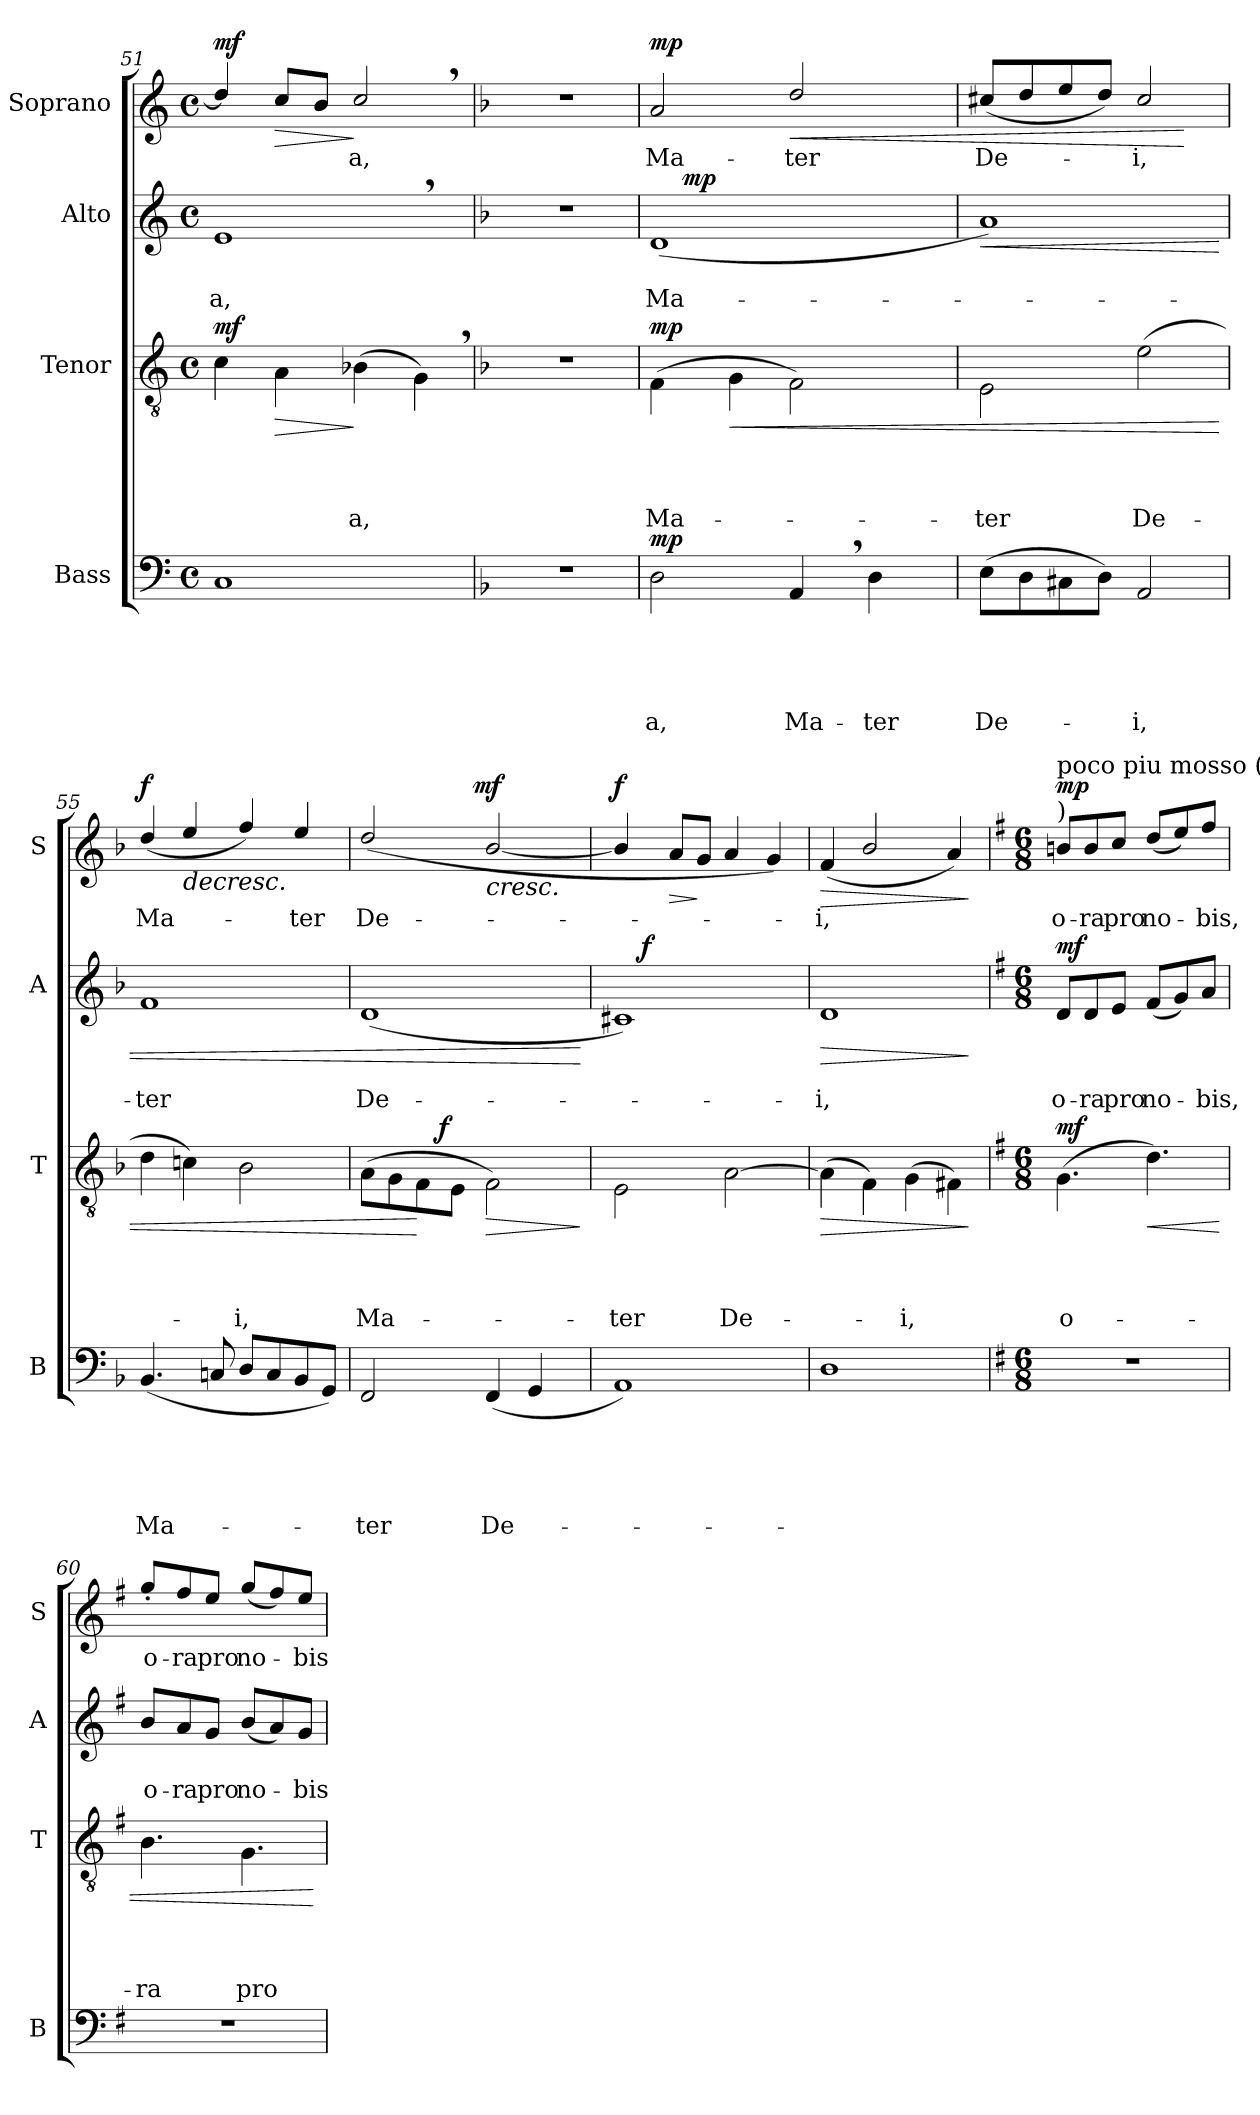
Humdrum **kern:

**kern	**text	**text	**text	**text	**text	**dynam	**kern	**text	**text	**text	**text	**dynam	**kern	**text	**text	**dynam	**kern	**text	**dynam
*part4	*part4	*part4	*part4	*part4	*part4	*part4	*part3	*part3	*part3	*part3	*part3	*part3	*part2	*part2	*part2	*part2	*part1	*part1	*part1
*staff4	*staff4	*staff4	*staff4	*staff4	*staff4	*staff4	*staff3	*staff3	*staff3	*staff3	*staff3	*staff3	*staff2	*staff2	*staff2	*staff2	*staff1	*staff1	*staff1
*I"Bass	*	*	*	*	*	*	*I"Tenor	*	*	*	*	*	*I"Alto	*	*	*	*I"Soprano	*	*
*I'B	*	*	*	*	*	*	*I'T	*	*	*	*	*	*I'A	*	*	*	*I'S	*	*
*clefF4	*	*	*	*	*	*	*clefGv2	*	*	*	*	*	*clefG2	*	*	*	*clefG2	*	*
*k[]	*	*	*	*	*	*	*k[]	*	*	*	*	*	*k[]	*	*	*	*k[]	*	*
*C:	*	*	*	*	*	*	*C:	*	*	*	*	*	*C:	*	*	*	*C:	*	*
*M4/4	*	*	*	*	*	*	*M4/4	*	*	*	*	*	*M4/4	*	*	*	*M4/4	*	*
*met(c)	*	*	*	*	*	*	*met(c)	*	*	*	*	*	*met(c)	*	*	*	*met(c)	*	*
=51	=51	=51	=51	=51	=51	=51	=51	=51	=51	=51	=51	=51	=51	=51	=51	=51	=51	=51	=51
!	!	!	!	!	!	!	!	!	!	!	!	!LO:DY:a	!	!	!LO:LY:b	!	!	!	!LO:DY:a
1C	.	.	.	.	.	.	4c\	.	.	.	.	mf	1e,>	.	-a,	.	4dd/]	.	mf
!	!	!	!	!	!	!	!	!	!	!	!	!LO:HP:b	!	!	!	!	!	!	!LO:HP:b
.	.	.	.	.	.	.	4A\	.	.	.	.	>	.	.	.	.	8cc/L	.	>
.	.	.	.	.	.	.	.	.	.	.	.	.	.	.	.	.	8b/J	.	.
!	!	!	!	!	!	!	!	!	!	!	!LO:LY:b	!	!	!	!	!	!	!LO:LY:b	!
.	.	.	.	.	.	.	(>4B-X\	.	.	.	-a,	]	.	.	.	.	2cc,>/	-a,	]
.	.	.	.	.	.	.	4G,>\)	.	.	.	.	.	.	.	.	.	.	.	.
=52	=52	=52	=52	=52	=52	=52	=52	=52	=52	=52	=52	=52	=52	=52	=52	=52	=52	=52	=52
*k[b-]	*	*	*	*	*	*	*k[b-]	*	*	*	*	*	*k[b-]	*	*	*	*k[b-]	*	*
*F:	*	*	*	*	*	*	*F:	*	*	*	*	*	*F:	*	*	*	*F:	*	*
1r	.	.	.	.	.	.	1r	.	.	.	.	.	1r	.	.	.	1r	.	.
!!LO:PB:g=z
=53	=53	=53	=53	=53	=53	=53	=53	=53	=53	=53	=53	=53	=53	=53	=53	=53	=53	=53	=53
!	!	!	!	!	!LO:LY:b	!LO:DY:a	!	!	!	!	!LO:LY:b	!LO:DY:a	!	!	!LO:LY:b	!	!	!LO:LY:b	!LO:DY:a
*	*	*	*	*	*	*	*	*	*	*	*	*	*^	*	*	*	*	*	*
2D\	.	.	.	.	-a,	mp	(>4F\	.	.	.	Ma-	mp	(<1d	16.ryy	.	Ma-	.	2a/	Ma-	mp
!	!	!	!	!	!	!	!	!	!	!	!	!	!	!	!	!	!LO:DY:a	!	!	!
.	.	.	.	.	.	.	.	.	.	.	.	.	.	2ryy	.	.	mp	.	.	.
!	!	!	!	!	!	!	!	!	!	!	!	!LO:HP:b	!	!	!	!	!	!	!	!
.	.	.	.	.	.	.	4G\	.	.	.	.	<	.	.	.	.	.	.	.	.
!	!	!	!	!	!LO:LY:b	!	!	!	!	!	!	!	!	!	!	!	!	!	!LO:LY:b	!LO:HP:b
4AA,>/	.	.	.	.	Ma-	.	2F\)	.	.	.	.	.	.	.	.	.	.	2dd/	-ter	<
.	.	.	.	.	.	.	.	.	.	.	.	.	.	4ryy	.	.	.	.	.	.
!	!	!	!	!	!LO:LY:b	!	!	!	!	!	!	!	!	!	!	!	!	!	!	!
4D\	.	.	.	.	-ter	.	.	.	.	.	.	.	.	.	.	.	.	.	.	.
.	.	.	.	.	.	.	.	.	.	.	.	.	.	8ryy	.	.	.	.	.	.
.	.	.	.	.	.	.	.	.	.	.	.	.	.	32ryy	.	.	.	.	.	.
=54	=54	=54	=54	=54	=54	=54	=54	=54	=54	=54	=54	=54	=54	=54	=54	=54	=54	=54	=54	=54
!	!	!	!	!	!LO:LY:b	!	!	!	!	!	!LO:LY:b	!	!	!	!	!	!LO:HP:b	!	!LO:LY:b	!
*	*	*	*	*	*	*	*	*	*	*	*	*	*v	*v	*	*	*	*	*	*
(>8E\L	.	.	.	.	De-	.	2E\	.	.	.	-ter	.	1a)	.	.	<	(>8cc#X/L	De-	.
8D\	.	.	.	.	.	.	.	.	.	.	.	.	.	.	.	.	8dd/	.	.
8C#X\	.	.	.	.	.	.	.	.	.	.	.	.	.	.	.	.	8ee/	.	.
8D\J)	.	.	.	.	.	.	.	.	.	.	.	.	.	.	.	.	8dd/J)	.	.
!	!	!	!	!	!LO:LY:b	!	!	!	!	!	!LO:LY:b	!	!	!	!	!	!	!LO:LY:b	!
2AA/	.	.	.	.	-i,	.	(>2e\	.	.	.	De-	.	.	.	.	.	2cc#/	-i,	.
.	.	.	.	.	.	.	.	.	.	.	.	.	.	.	.	.	.	.	[
=55	=55	=55	=55	=55	=55	=55	=55	=55	=55	=55	=55	=55	=55	=55	=55	=55	=55	=55	=55
!	!	!	!	!	!LO:LY:b	!	!	!	!	!	!	!	!	!	!LO:LY:b	!	!	!LO:LY:b	!LO:DY:a
(<4.BB-/	.	.	.	.	Ma-	.	4d\	.	.	.	.	.	1f	.	-ter	.	(>4dd/	Ma-	f
!	!	!	!	!	!	!	!	!	!	!	!	!	!	!	!	!	!	!	!LO:HP:b
.	.	.	.	.	.	.	4cn\)	.	.	.	.	.	.	.	.	.	4ee/	.	>
8Cn/	.	.	.	.	.	.	.	.	.	.	.	.	.	.	.	.	.	.	.
!	!	!	!	!	!	!	!	!	!	!	!LO:LY:b	!	!	!	!	!	!	!	!
8D/L	.	.	.	.	.	.	2B-\	.	.	.	-i,	.	.	.	.	.	4ff/)	.	.
8C/	.	.	.	.	.	.	.	.	.	.	.	.	.	.	.	.	.	.	.
!	!	!	!	!	!	!	!	!	!	!	!	!	!	!	!	!	!	!LO:LY:b	!
8BB-/	.	.	.	.	.	.	.	.	.	.	.	.	.	.	.	.	4ee/	-ter	.
8GG/J)	.	.	.	.	.	.	.	.	.	.	.	.	.	.	.	.	.	.	.
=56	=56	=56	=56	=56	=56	=56	=56	=56	=56	=56	=56	=56	=56	=56	=56	=56	=56	=56	=56
!	!	!	!	!	!LO:LY:b	!	!	!	!	!	!LO:LY:b	!	!	!	!LO:LY:b	!	!	!LO:LY:b	!
*	*	*	*	*	*	*	*^	*	*	*	*	*	*	*	*	*	*^	*	*
2FF/	.	.	.	.	-ter	.	(>8A\L	4ryy	.	.	.	Ma-	.	(<1d	.	De-	.	(>2dd/	4...ryy	De-	.
.	.	.	.	.	.	.	8G\	.	.	.	.	.	.	.	.	.	.	.	.	.	.
.	.	.	.	.	.	.	8F\	16.ryy	.	.	.	.	[	.	.	.	.	.	.	.	.
!	!	!	!	!	!	!	!	!	!	!	!	!	!LO:DY:a	!	!	!	!	!	!	!	!
.	.	.	.	.	.	.	.	2ryy	.	.	.	.	f	.	.	.	.	.	.	.	.
.	.	.	.	.	.	.	8E\J	.	.	.	.	.	.	.	.	.	.	.	.	.	.
!	!	!	!	!	!	!	!	!	!	!	!	!	!	!	!	!	!	!	!	!	!LO:DY:a
.	.	.	.	.	.	.	.	.	.	.	.	.	.	.	.	.	.	.	2ryy	.	mf
!	!	!	!	!	!LO:LY:b	!	!	!	!	!	!	!	!LO:HP:b	!	!	!	!	!	!	!	!LO:HP:n=1:b
(<4FF/	.	.	.	.	De-	.	2F\)	.	.	.	.	.	>	.	.	.	.	[>2b-/	.	.	] <
4GG/	.	.	.	.	.	.	.	.	.	.	.	.	.	.	.	.	.	.	.	.	.
.	.	.	.	.	.	.	.	8ryy	.	.	.	.	.	.	.	.	.	.	.	.	.
.	.	.	.	.	.	.	.	32ryy	.	.	.	.	.	.	.	.	.	.	32ryy	.	.
.	.	.	.	.	.	.	.	.	.	.	.	.	]	.	.	.	[	.	.	.	.
=57	=57	=57	=57	=57	=57	=57	=57	=57	=57	=57	=57	=57	=57	=57	=57	=57	=57	=57	=57	=57	=57
!	!	!	!	!	!	!	!	!	!	!	!	!LO:LY:b	!	!	!	!	!	!	!	!	!LO:DY:a
*	*	*	*	*	*	*	*v	*v	*	*	*	*	*	*^	*	*	*	*v	*v	*	*
1AA)	.	.	.	.	.	.	2E\	.	.	.	-ter	.	1c#X)	8ryy	.	.	.	4b-/]	.	f
!	!	!	!	!	!	!	!	!	!	!	!	!	!	!	!	!	!LO:DY:a	!	!	!
.	.	.	.	.	.	.	.	.	.	.	.	.	.	2..ryy	.	.	f	.	.	.
!	!	!	!	!	!	!	!	!	!	!	!	!	!	!	!	!	!	!	!	!LO:HP:n=1:b
.	.	.	.	.	.	.	.	.	.	.	.	.	.	.	.	.	.	8a/L	.	[ >
.	.	.	.	.	.	.	.	.	.	.	.	.	.	.	.	.	.	8g/J	.	]
!	!	!	!	!	!	!	!	!	!	!	!LO:LY:b	!	!	!	!	!	!	!	!	!
.	.	.	.	.	.	.	[<2A\	.	.	.	De-	.	.	.	.	.	.	4a/	.	.
.	.	.	.	.	.	.	.	.	.	.	.	.	.	.	.	.	.	4g/)	.	.
!!LO:LB:g=z
=58	=58	=58	=58	=58	=58	=58	=58	=58	=58	=58	=58	=58	=58	=58	=58	=58	=58	=58	=58	=58
!	!	!	!	!	!	!	!	!	!	!	!	!LO:HP:b	!	!	!	!LO:LY:b	!LO:HP:b	!	!	!
!	!	!	!	!	!	!	!	!	!	!	!	!	!	!	!	!	!LO:HP:n=1:b	!	!LO:LY:b	!LO:HP:b
*	*	*	*	*	*	*	*	*	*	*	*	*	*v	*v	*	*	*	*	*	*
1D	.	.	.	.	.	.	(>4A\]	.	.	.	.	>	1d	.	-i,	> >	(>4f/	-i,	>
.	.	.	.	.	.	.	4F\)	.	.	.	.	.	.	.	.	.	2b-/	.	.
!	!	!	!	!	!	!	!	!	!	!	!LO:LY:b	!	!	!	!	!	!	!	!
.	.	.	.	.	.	.	(>4G\	.	.	.	-i,	.	.	.	.	.	.	.	.
.	.	.	.	.	.	.	4F#X\)	.	.	.	.	.	.	.	.	.	4a/)	.	.
.	.	.	.	.	.	.	.	.	.	.	.	]	.	.	.	]	.	.	]
=59	=59	=59	=59	=59	=59	=59	=59	=59	=59	=59	=59	=59	=59	=59	=59	=59	=59	=59	=59
*k[f#]	*	*	*	*	*	*	*k[f#]	*	*	*	*	*	*k[f#]	*	*	*	*k[f#]	*	*
*G:	*	*	*	*	*	*	*G:	*	*	*	*	*	*G:	*	*	*	*G:	*	*
*M6/8	*	*	*	*	*	*	*M6/8	*	*	*	*	*	*M6/8	*	*	*	*M6/8	*	*
*	*	*	*	*	*	*	*	*	*	*	*	*	*	*	*	*	*MM50	*	*
!	!	!	!	!	!	!	!	!	!	!	!	!	!	!	!	!	!LO:TX:a:t=poco piu mosso (	!	!
!	!	!	!	!	!	!	!	!	!	!	!	!	!	!	!	!	!LO:TX:a:t=)	!	!
!	!	!	!	!	!	!	!	!	!	!	!LO:LY:b	!LO:DY:a	!	!	!LO:LY:b	!LO:DY:a	!	!LO:LY:b	!LO:DY:a
2.r	.	.	.	.	.	.	(>4.G\	.	.	.	o-	mf	8d/L	.	o-	mf	8bni/L	o-	mp
!	!	!	!	!	!	!	!	!	!	!	!	!	!	!	!LO:LY:b	!	!	!LO:LY:b	!
.	.	.	.	.	.	.	.	.	.	.	.	.	8d/	.	-ra	]	8b/	-ra	.
!	!	!	!	!	!	!	!	!	!	!	!	!	!	!	!LO:LY:b	!	!	!LO:LY:b	!
.	.	.	.	.	.	.	.	.	.	.	.	.	8e/J	.	pro	.	8cc/J	pro	.
!	!	!	!	!	!	!	!	!	!	!	!	!LO:HP:b	!	!	!LO:LY:b	!	!	!LO:LY:b	!
.	.	.	.	.	.	.	4.d\)	.	.	.	.	<	(<8f#/L	.	no-	.	(>8dd/L	no-	.
.	.	.	.	.	.	.	.	.	.	.	.	.	8g/)	.	.	.	8ee/)	.	.
!	!	!	!	!	!	!	!	!	!	!	!	!	!	!	!LO:LY:b	!	!	!LO:LY:b	!
.	.	.	.	.	.	.	.	.	.	.	.	.	8a/J	.	-bis,	.	8ff#/J	-bis,	.
=60	=60	=60	=60	=60	=60	=60	=60	=60	=60	=60	=60	=60	=60	=60	=60	=60	=60	=60	=60
!	!	!	!	!	!	!	!	!	!	!	!LO:LY:b	!	!	!	!LO:LY:b	!	!	!LO:LY:b	!
2.r	.	.	.	.	.	.	4.B\	.	.	.	-ra	.	8b/L	.	o-	.	8gg'>/L	o-	.
!	!	!	!	!	!	!	!	!	!	!	!	!	!	!	!LO:LY:b	!	!	!LO:LY:b	!
.	.	.	.	.	.	.	.	.	.	.	.	.	8a/	.	-ra	.	8ff#/	-ra	.
!	!	!	!	!	!	!	!	!	!	!	!	!	!	!	!LO:LY:b	!	!	!LO:LY:b	!
.	.	.	.	.	.	.	.	.	.	.	.	.	8g/J	.	pro	.	8ee/J	pro	.
!	!	!	!	!	!	!	!	!	!	!	!LO:LY:b	!	!	!	!LO:LY:b	!	!	!LO:LY:b	!
.	.	.	.	.	.	.	4.G\	.	.	.	pro	.	(<8b/L	.	no-	.	(>8gg/L	no-	.
.	.	.	.	.	.	.	.	.	.	.	.	.	8a/)	.	.	.	8ff#/)	.	.
!	!	!	!	!	!	!	!	!	!	!	!	!	!	!	!LO:LY:b	!	!	!LO:LY:b	!
.	.	.	.	.	.	.	.	.	.	.	.	.	8g/J	.	-bis	.	8ee/J	-bis	.
.	.	.	.	.	.	.	.	.	.	.	.	[	.	.	.	.	.	.	.
=	=	=	=	=	=	=	=	=	=	=	=	=	=	=	=	=	=	=	=
*-	*-	*-	*-	*-	*-	*-	*-	*-	*-	*-	*-	*-	*-	*-	*-	*-	*-	*-	*-
